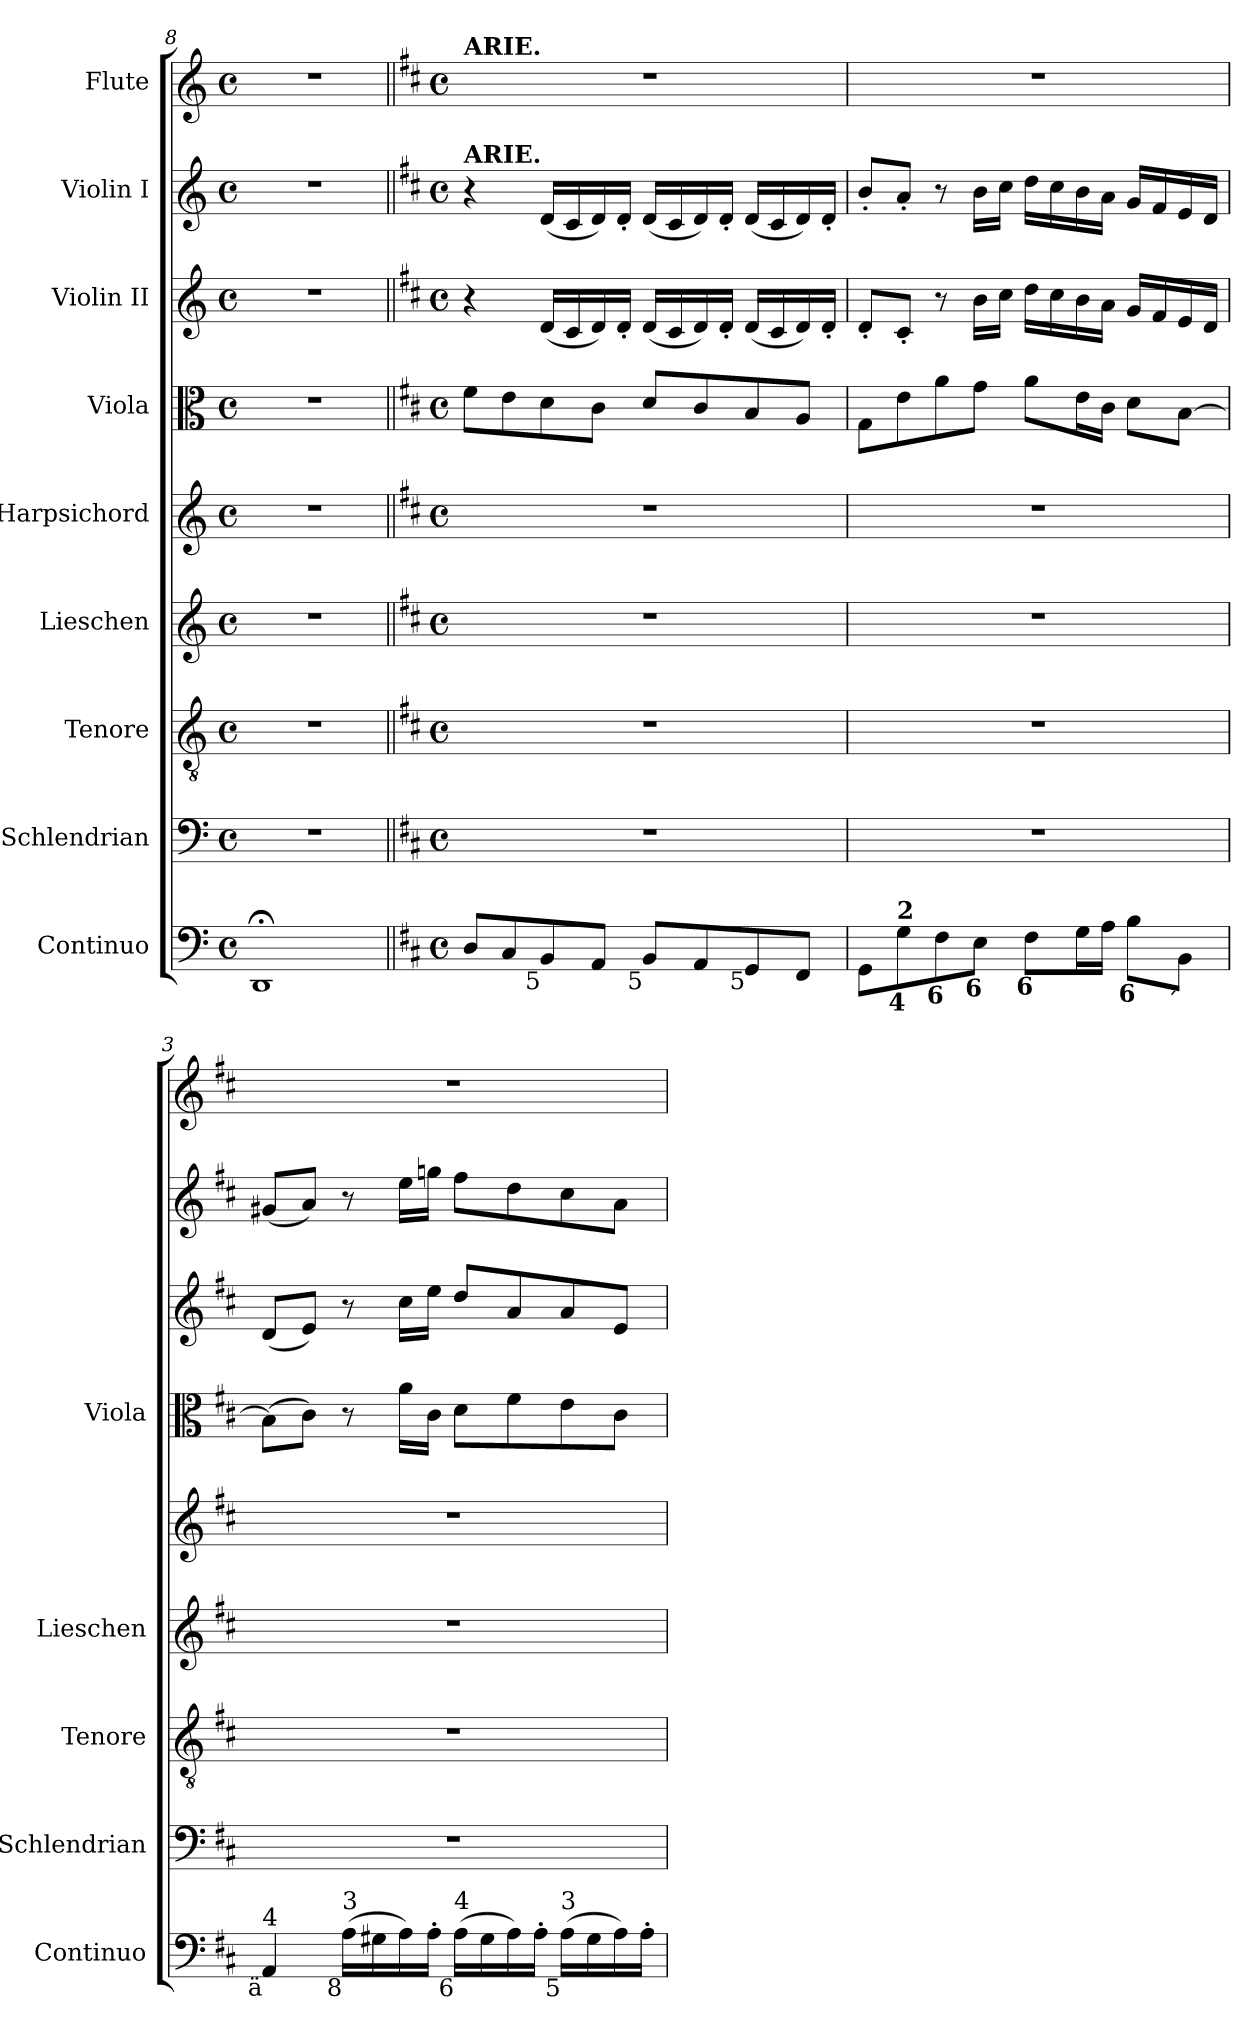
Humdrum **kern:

**kern	**kern	**kern	**kern	**kern	**kern	**kern	**kern	**kern
*part9	*part8	*part7	*part6	*part5	*part4	*part3	*part2	*part1
*staff9	*staff8	*staff7	*staff6	*staff5	*staff4	*staff3	*staff2	*staff1
*I"Continuo	*I"Schlendrian	*I"Tenore	*I"Lieschen	*I"Harpsichord	*I"Viola	*I"Violin II	*I"Violin I	*I"Flute
*I'Continuo	*I'Schlendrian	*I'Tenore	*I'Lieschen	*	*I'Viola	*	*	*
*clefF4	*clefF4	*clefGv2	*clefG2	*clefG2	*clefC3	*clefG2	*clefG2	*clefG2
*	*	*ITrd7c12	*	*	*	*	*	*
*k[]	*k[]	*k[]	*k[]	*k[]	*k[]	*k[]	*k[]	*k[]
*C:	*C:	*C:	*C:	*C:	*C:	*C:	*C:	*C:
*M4/4	*M4/4	*M4/4	*M4/4	*M4/4	*M4/4	*M4/4	*M4/4	*M4/4
*met(c)	*met(c)	*met(c)	*met(c)	*met(c)	*met(c)	*met(c)	*met(c)	*met(c)
=8	=8	=8	=8	=8	=8	=8	=8	=8
1DD;i	1r	1r	1r	1r	1r	1r	1r	1r
!!LO:LB:g=z
=1||	=1||	=1||	=1||	=1||	=1||	=1||	=1||	=1||
*k[f#c#]	*k[f#c#]	*k[f#c#]	*k[f#c#]	*k[f#c#]	*k[f#c#]	*k[f#c#]	*k[f#c#]	*k[f#c#]
*D:	*D:	*D:	*D:	*D:	*D:	*D:	*D:	*D:
*M4/4	*M4/4	*M4/4	*M4/4	*M4/4	*M4/4	*M4/4	*M4/4	*M4/4
*met(c)	*met(c)	*met(c)	*met(c)	*met(c)	*met(c)	*met(c)	*met(c)	*met(c)
!	!	!	!	!	!	!	!	!LO:TX:a:B:t=ARIE.
!	!	!	!	!	!	!	!LO:TX:a:B:t=ARIE.	!
8Di/L	1r	1r	1r	1r	8f#i\L	4r	4r	1r
8C#i/	.	.	.	.	8ei\	.	.	.
!LO:TX:b:rj:t=5	!	!	!	!	!	!	!	!
8BBi/	.	.	.	.	8di\	(16di/LL	(16di/LL	.
.	.	.	.	.	.	16c#i/	16c#i/	.
8AAi/J	.	.	.	.	8c#i\J	16di/)	16di/)	.
.	.	.	.	.	.	16d'i/JJ	16d'i/JJ	.
!LO:TX:b:rj:t=5	!	!	!	!	!	!	!	!
8BBi/L	.	.	.	.	8di/L	(16di/LL	(16di/LL	.
.	.	.	.	.	.	16c#i/	16c#i/	.
8AAi/	.	.	.	.	8c#i/	16di/)	16di/)	.
.	.	.	.	.	.	16d'i/JJ	16d'i/JJ	.
!LO:TX:b:rj:t=5	!	!	!	!	!	!	!	!
8GGi/	.	.	.	.	8Bi/	(16di/LL	(16di/LL	.
.	.	.	.	.	.	16c#i/	16c#i/	.
8FF#i/J	.	.	.	.	8Ai/J	16di/)	16di/)	.
.	.	.	.	.	.	16d'i/JJ	16d'i/JJ	.
=2	=2	=2	=2	=2	=2	=2	=2	=2
8GGi\L	1r	1r	1r	1r	8Gi\L	8d'i/L	8b'i/L	1r
!LO:TX:b:B:cj:t=4	!	!	!	!	!	!	!	!
!LO:TX:B:t=2	!	!	!	!	!	!	!	!
8Gi\	.	.	.	.	8ei\	8c#'i/J	8a'i/J	.
!LO:TX:b:B:cj:t=6	!	!	!	!	!	!	!	!
8F#i\	.	.	.	.	8ai\	8r	8r	.
!LO:TX:b:B:cj:t=6	!	!	!	!	!	!	!	!
8Ei\J	.	.	.	.	8gi\J	16bi\LL	16bi\LL	.
.	.	.	.	.	.	16cc#i\JJ	16cc#i\JJ	.
!LO:TX:b:B:cj:t=6	!	!	!	!	!	!	!	!
8F#i\L	.	.	.	.	8ai\L	16ddi\LL	16ddi\LL	.
.	.	.	.	.	.	16cc#i\	16cc#i\	.
16Gi\L	.	.	.	.	16ei\L	16bi\	16bi\	.
16Ai\JJ	.	.	.	.	16c#i\JJ	16ai\JJ	16ai\JJ	.
!LO:TX:b:B:cj:t=6	!	!	!	!	!	!	!	!
8Bi\L	.	.	.	.	8di\L	16gi/LL	16gi/LL	.
.	.	.	.	.	.	16f#i/	16f#i/	.
!LO:TX:b:rj:t=´	!	!	!	!	!	!	!	!
8BBi\J	.	.	.	.	[8Bi\J	16ei/	16ei/	.
.	.	.	.	.	.	16di/JJ	16di/JJ	.
=3	=3	=3	=3	=3	=3	=3	=3	=3
!LO:TX:b:rj:t=ä	!	!	!	!	!	!	!	!
!LO:TX:t=4	!	!	!	!	!	!	!	!
4AAi/	1r	1r	1r	1r	(8Bi\L]	(8di/L	(8g#Xi/L	1r
.	.	.	.	.	8c#i\J)	8ei/J)	8ai/J)	.
!LO:TX:b:rj:t=8	!	!	!	!	!	!	!	!
!LO:TX:t=3	!	!	!	!	!	!	!	!
(16Ai\LL	.	.	.	.	8r	8r	8r	.
16G#Xi\	.	.	.	.	.	.	.	.
16Ai\)	.	.	.	.	16ai\LL	16cc#i\LL	16eei\LL	.
16A'i\JJ	.	.	.	.	16c#i\JJ	16eei\JJ	16ggni\JJ	.
!LO:TX:b:rj:t=6	!	!	!	!	!	!	!	!
!LO:TX:t=4	!	!	!	!	!	!	!	!
(16Ai\LL	.	.	.	.	8di\L	8ddi/L	8ff#i\L	.
16G#i\	.	.	.	.	.	.	.	.
16Ai\)	.	.	.	.	8f#i\	8ai/	8ddi\	.
16A'i\JJ	.	.	.	.	.	.	.	.
!LO:TX:b:rj:t=5	!	!	!	!	!	!	!	!
!LO:TX:t=3	!	!	!	!	!	!	!	!
(16Ai\LL	.	.	.	.	8ei\	8ai/	8cc#i\	.
16G#i\	.	.	.	.	.	.	.	.
16Ai\)	.	.	.	.	8c#i\J	8ei/J	8ai\J	.
16A'i\JJ	.	.	.	.	.	.	.	.
=	=	=	=	=	=	=	=	=
*-	*-	*-	*-	*-	*-	*-	*-	*-
